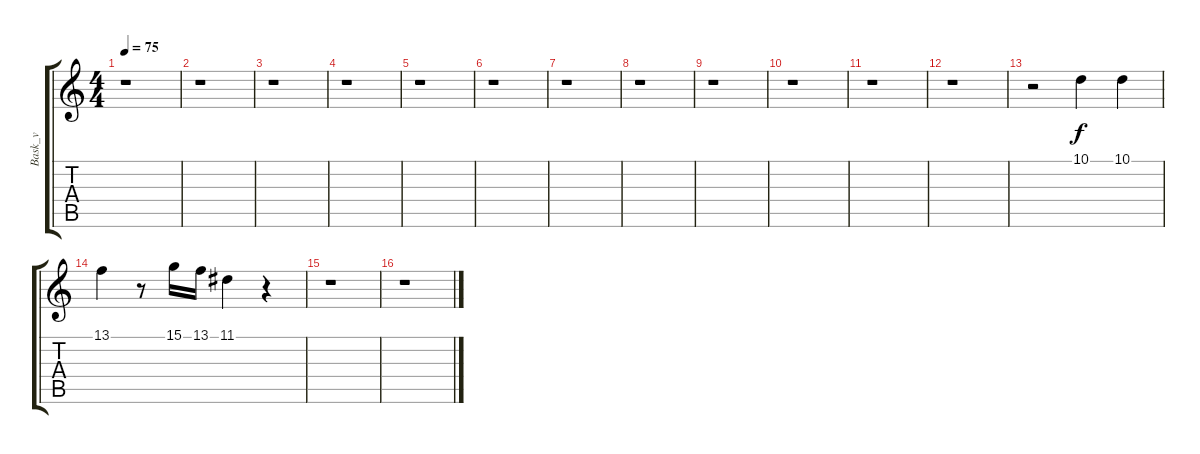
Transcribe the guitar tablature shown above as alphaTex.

\track ("Bask_v" "Bask_v") {instrument oboe}
\staff {score tabs}
\tuning (E4 B3 G3 D3 A2 E2) {hide}
\ts (4 4)
\tempo 75
\clef g2
\ks c
r.1{dy f} |
r.1 |
r.1 |
r.1 |
r.1 |
r.1 |
r.1 |
r.1 |
r.1 |
r.1 |
r.1 |
r.1 |
r.2 10.1.4 10.1.4 |
13.1.4 r.8 15.1.16 13.1.16 11.1.4 r.4 |
r.1 |
r.1
